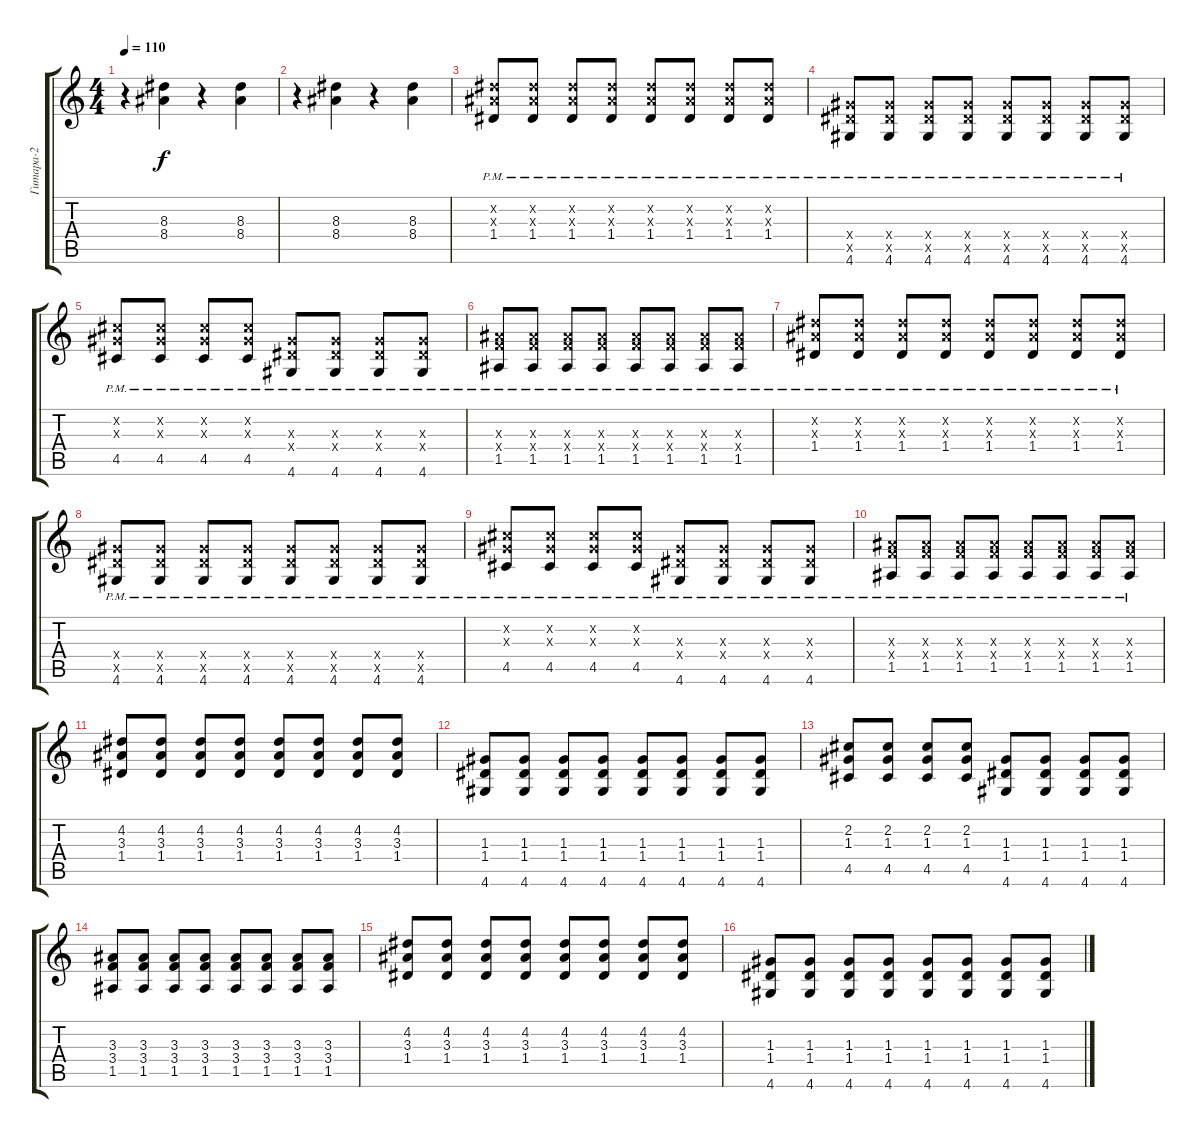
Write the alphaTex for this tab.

\track ("Гитара-2" "Гитара-2") {instrument overdrivenguitar}
\staff {score tabs}
\tuning (E4 B3 G3 D3 A2 E2) {hide}
\ts (4 4)
\tempo 110
\clef g2
\ks c
r.4{dy f} (8.3 8.4).4 r.4 (8.3 8.4).4 |
r.4 (8.3 8.4).4 r.4 (8.3 8.4).4 |
(4.2{pm x} 3.3{pm x} 1.4{pm}).8{instrument distortionguitar} (4.2{x} 3.3{pm x} 1.4{pm}).8 (4.2{x} 3.3{pm x} 1.4{pm}).8 (4.2{x} 3.3{pm x} 1.4{pm}).8 (4.2{pm x} 3.3{pm x} 1.4{pm}).8 (4.2{x} 3.3{pm x} 1.4{pm}).8 (4.2{x} 3.3{pm x} 1.4{pm}).8 (4.2{x} 3.3{pm x} 1.4{pm}).8 |
(6.4{x} 6.5{x} 4.6{pm}).8 (6.4{x} 6.5{x} 4.6{pm}).8 (6.4{x} 6.5{x} 4.6{pm}).8 (6.4{x} 6.5{x} 4.6{pm}).8 (6.4{x} 6.5{x} 4.6{pm}).8 (6.4{x} 6.5{x} 4.6{pm}).8 (6.4{x} 6.5{x} 4.6{pm}).8 (6.4{x} 6.5{x} 4.6{pm}).8 |
(2.2{x} 1.3{x} 4.5{pm}).8 (2.2{x} 1.3{x} 4.5{pm}).8 (2.2{x} 1.3{x} 4.5{pm}).8 (2.2{x} 1.3{x} 4.5{pm}).8 (1.3{x} 1.4{x} 4.6{pm}).8 (1.3{x} 1.4{x} 4.6{pm}).8 (1.3{x} 1.4{x} 4.6{pm}).8 (1.3{x} 1.4{x} 4.6{pm}).8 |
(3.3{x} 3.4{x} 1.5{pm}).8 (3.3{x} 3.4{x} 1.5{pm}).8 (3.3{x} 3.4{x} 1.5{pm}).8 (3.3{x} 3.4{x} 1.5{pm}).8 (3.3{x} 3.4{x} 1.5{pm}).8 (3.3{x} 3.4{x} 1.5{pm}).8 (3.3{x} 3.4{x} 1.5{pm}).8 (3.3{x} 3.4{x} 1.5{pm}).8 |
(4.2{pm x} 3.3{pm x} 1.4{pm}).8 (4.2{x} 3.3{pm x} 1.4{pm}).8 (4.2{x} 3.3{pm x} 1.4{pm}).8 (4.2{x} 3.3{pm x} 1.4{pm}).8 (4.2{pm x} 3.3{pm x} 1.4{pm}).8 (4.2{x} 3.3{pm x} 1.4{pm}).8 (4.2{x} 3.3{pm x} 1.4{pm}).8 (4.2{x} 3.3{pm x} 1.4{pm}).8 |
(6.4{x} 6.5{x} 4.6{pm}).8 (6.4{x} 6.5{x} 4.6{pm}).8 (6.4{x} 6.5{x} 4.6{pm}).8 (6.4{x} 6.5{x} 4.6{pm}).8 (6.4{x} 6.5{x} 4.6{pm}).8 (6.4{x} 6.5{x} 4.6{pm}).8 (6.4{x} 6.5{x} 4.6{pm}).8 (6.4{x} 6.5{x} 4.6{pm}).8 |
(2.2{x} 1.3{x} 4.5{pm}).8 (2.2{x} 1.3{x} 4.5{pm}).8 (2.2{x} 1.3{x} 4.5{pm}).8 (2.2{x} 1.3{x} 4.5{pm}).8 (1.3{x} 1.4{x} 4.6{pm}).8 (1.3{x} 1.4{x} 4.6{pm}).8 (1.3{x} 1.4{x} 4.6{pm}).8 (1.3{x} 1.4{x} 4.6{pm}).8 |
(3.3{x} 3.4{x} 1.5{pm}).8 (3.3{x} 3.4{x} 1.5{pm}).8 (3.3{x} 3.4{x} 1.5{pm}).8 (3.3{x} 3.4{x} 1.5{pm}).8 (3.3{x} 3.4{x} 1.5{pm}).8 (3.3{x} 3.4{x} 1.5{pm}).8 (3.3{x} 3.4{x} 1.5{pm}).8 (3.3{x} 3.4{x} 1.5{pm}).8 |
(4.2 3.3 1.4).8 (4.2 3.3 1.4).8 (4.2 3.3 1.4).8 (4.2 3.3 1.4).8 (4.2 3.3 1.4).8 (4.2 3.3 1.4).8 (4.2 3.3 1.4).8 (4.2 3.3 1.4).8 |
(1.3 1.4 4.6).8 (1.3 1.4 4.6).8 (1.3 1.4 4.6).8 (1.3 1.4 4.6).8 (1.3 1.4 4.6).8 (1.3 1.4 4.6).8 (1.3 1.4 4.6).8 (1.3 1.4 4.6).8 |
(2.2 1.3 4.5).8 (2.2 1.3 4.5).8 (2.2 1.3 4.5).8 (2.2 1.3 4.5).8 (1.3 1.4 4.6).8 (1.3 1.4 4.6).8 (1.3 1.4 4.6).8 (1.3 1.4 4.6).8 |
(3.3 3.4 1.5).8 (3.3 3.4 1.5).8 (3.3 3.4 1.5).8 (3.3 3.4 1.5).8 (3.3 3.4 1.5).8 (3.3 3.4 1.5).8 (3.3 3.4 1.5).8 (3.3 3.4 1.5).8 |
(4.2 3.3 1.4).8 (4.2 3.3 1.4).8 (4.2 3.3 1.4).8 (4.2 3.3 1.4).8 (4.2 3.3 1.4).8 (4.2 3.3 1.4).8 (4.2 3.3 1.4).8 (4.2 3.3 1.4).8 |
(1.3 1.4 4.6).8 (1.3 1.4 4.6).8 (1.3 1.4 4.6).8 (1.3 1.4 4.6).8 (1.3 1.4 4.6).8 (1.3 1.4 4.6).8 (1.3 1.4 4.6).8 (1.3 1.4 4.6).8
